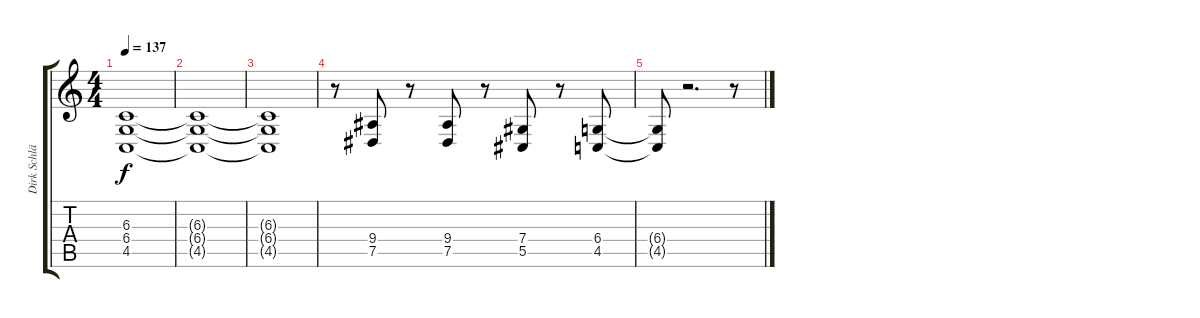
\track ("Dirk Schlächter" "Dirk Schlä") {instrument stringensemble1}
\staff {score tabs}
\tuning (Eb4 Bb3 Gb3 Db3 Ab2 Eb2) {hide}
\ts (4 4)
\tempo 137
\clef g2
\ks c
(6.3{t} 6.4{t} 4.5{t}).1{dy f} |
(6.3{t} 6.4{t} 4.5{t}).1 |
(6.3{t} 6.4{t} 4.5{t}).1 |
r.8 (9.4 7.5).8 r.8 (9.4 7.5).8 r.8 (7.4 5.5).8 r.8 (6.4 4.5).8 |
(6.4{t} 4.5{t}).8 r.2{d} r.8
